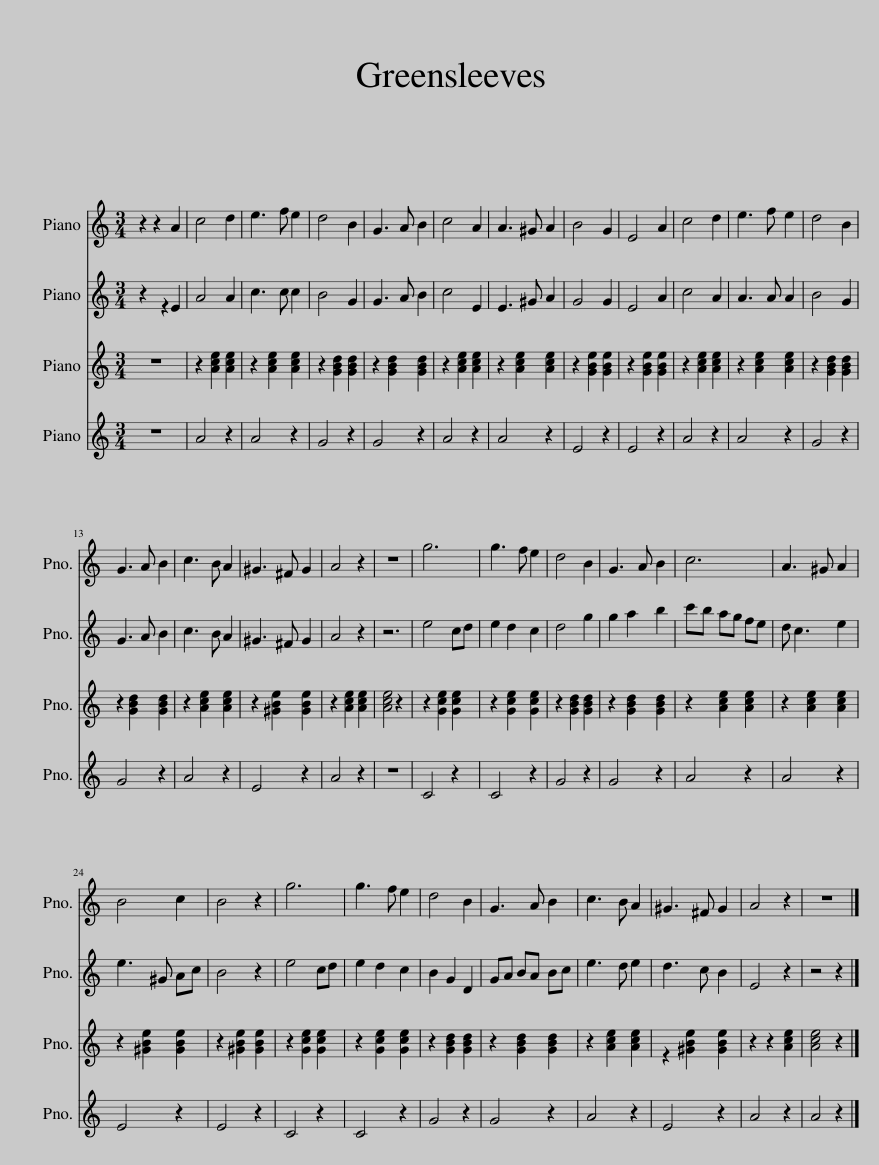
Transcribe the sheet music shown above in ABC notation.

X:1
%%score 1 2 3 4
L:1/8
M:3/4
I:linebreak $
K:none
V:1 treble transpose=-2
V:2 treble transpose=-2
V:3 treble transpose=-14
V:4 treble transpose=-26
V:1
[K:C] z2 z2[Q:1/4=100] A2 | c4 d2 | e3 f e2 | d4 B2 | G3 A B2 | %5
 c4 A2 | A3 ^G A2 | B4 G2 | E4 A2 | c4 d2 | %10
 e3 f e2 | d4 B2 |$ G3 A B2 | c3 B A2 | ^G3 ^F G2 | %15
 A4 z2 | z6 | g6 | g3 f e2 | d4 B2 | %20
 G3 A B2 | c6 | A3 ^G A2 |$ B4 c2 | B4 z2 | %25
 g6 | g3 f e2 | d4 B2 | G3 A B2 | c3 B A2 | %30
 ^G3 ^F G2 | A4 z2!D.S.! | z6 |] %33
V:2
[K:C] z2 z2 E2 | A4 A2 | c3 c c2 | B4 G2 | G3 A B2 | %5
 c4 E2 | E3 ^G A2 | G4 G2 | E4 A2 | c4 A2 | %10
 A3 A A2 | B4 G2 |$ G3 A B2 | c3 B A2 | ^G3 ^F G2 | %15
 A4 z2 | z6 | e4 cd | e2 d2 c2 | d4 g2 | %20
 g2 a2 b2 | c'b ag fe | d c3 e2 |$ e3 ^G Ac | B4 z2 | %25
 e4 cd | e2 d2 c2 | B2 G2 D2 | GA BA Bc | e3 d e2 | %30
 d3 c B2 | E4 z2 | z4 z2 |] %33
V:3
[K:C] z6 | z2 [Ace]2 [Ace]2 | z2 [Ace]2 [Ace]2 | z2 [GBd]2 [GBd]2 | z2 [GBd]2 [GBd]2 | %5
 z2 [Ace]2 [Ace]2 | z2 [Ace]2 [Ace]2 | z2 [GBe]2 [GBe]2 | z2 [GBe]2 [GBe]2 | z2 [Ace]2 [Ace]2 | %10
 z2 [Ace]2 [Ace]2 | z2 [GBd]2 [GBd]2 |$ z2 [GBd]2 [GBd]2 | z2 [Ace]2 [Ace]2 | z2 [^GBe]2 [GBe]2 | %15
 z2 [Ace]2 [Ace]2 | [Ace]4 z2 | z2 [Gce]2 [Gce]2 | z2 [Gce]2 [Gce]2 | z2 [GBd]2 [GBd]2 | %20
 z2 [GBd]2 [GBd]2 | z2 [Ace]2 [Ace]2 | z2 [Ace]2 [Ace]2 |$ z2 [^GBe]2 [GBe]2 | z2 [^GBe]2 [GBe]2 | %25
 z2 [Gce]2 [Gce]2 | z2 [Gce]2 [Gce]2 | z2 [GBd]2 [GBd]2 | z2 [GBd]2 [GBd]2 | z2 [Ace]2 [Ace]2 | %30
 z2 [^GBe]2 [GBe]2 | z2 z2 [Ace]2 | [Ace]4 z2 |] %33
V:4
[K:C] z6 | A4 z2 | A4 z2 | G4 z2 | G4 z2 | %5
 A4 z2 | A4 z2 | E4 z2 | E4 z2 | A4 z2 | %10
 A4 z2 | G4 z2 |$ G4 z2 | A4 z2 | E4 z2 | %15
 A4 z2 | z6 | C4 z2 | C4 z2 | G4 z2 | %20
 G4 z2 | A4 z2 | A4 z2 |$ E4 z2 | E4 z2 | %25
 C4 z2 | C4 z2 | G4 z2 | G4 z2 | A4 z2 | %30
 E4 z2 | A4 z2 | A4 z2 |] %33
